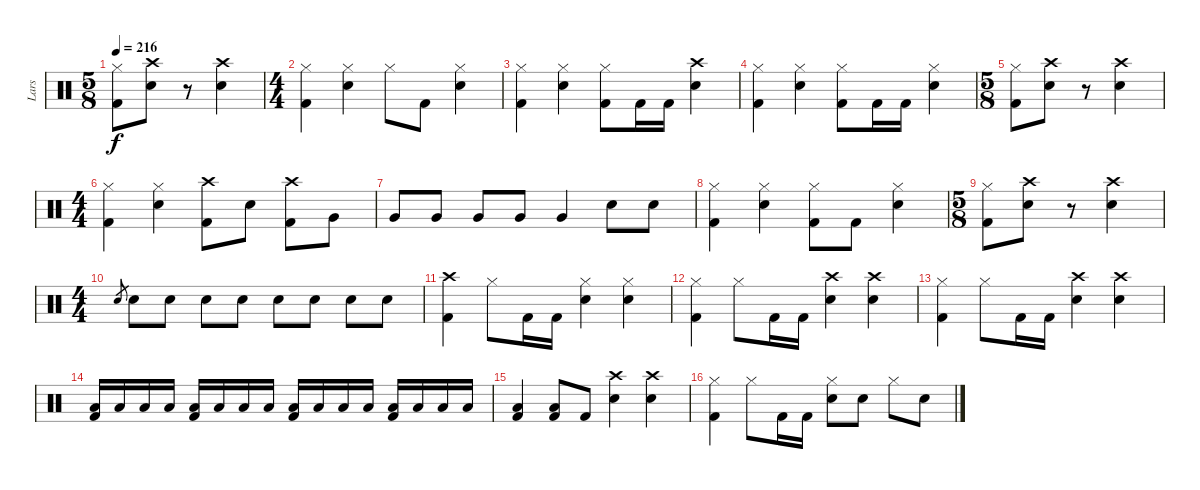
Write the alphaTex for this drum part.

\track ("Lars" "Lars") {instrument percussion}
\staff {score}
\articulation defaults
\ts (5 8)
\tempo 216
\clef neutral
\ks c
("Hi-Hat (closed)" "Kick (hit) 2").8{dy f} ("Crash high (hit)" "Electric Snare (hit)").8 r.8 ("Crash high (hit)" "Electric Snare (hit)").4 |
\ts (4 4)
("Hi-Hat (closed)" "Kick (hit) 2").4 ("Hi-Hat (closed)" "Electric Snare (hit)").4 "Hi-Hat (closed)".8 "Kick (hit) 2".8 ("Hi-Hat (closed)" "Electric Snare (hit)").4 |
("Hi-Hat (closed)" "Kick (hit) 2").4 ("Hi-Hat (closed)" "Electric Snare (hit)").4 ("Hi-Hat (closed)" "Kick (hit) 2").8 "Kick (hit) 2".16 "Kick (hit) 2".16 ("Crash high (hit)" "Electric Snare (hit)").4 |
("Hi-Hat (closed)" "Kick (hit) 2").4 ("Hi-Hat (closed)" "Electric Snare (hit)").4 ("Hi-Hat (closed)" "Kick (hit) 2").8 "Kick (hit) 2".16 "Kick (hit) 2".16 ("Hi-Hat (closed)" "Electric Snare (hit)").4 |
\ts (5 8)
("Hi-Hat (closed)" "Kick (hit) 2").8 ("Crash high (hit)" "Electric Snare (hit)").8 r.8 ("Crash high (hit)" "Electric Snare (hit)").4 |
\ts (4 4)
("Hi-Hat (closed)" "Kick (hit) 2").4 ("Hi-Hat (closed)" "Electric Snare (hit)").4 ("Crash high (hit)" "Kick (hit) 2").8 "Electric Snare (hit)".8 ("Crash high (hit)" "Kick (hit) 2").8 "Very Low Tom (hit)".8 |
"Very Low Tom (hit)".8 "Very Low Tom (hit)".8 "Very Low Tom (hit)".8 "Very Low Tom (hit)".8 "Very Low Tom (hit)".4 "Electric Snare (hit)".8 "Electric Snare (hit)".8 |
("Hi-Hat (closed)" "Kick (hit) 2").4 ("Hi-Hat (closed)" "Electric Snare (hit)").4 ("Hi-Hat (closed)" "Kick (hit) 2").8 "Kick (hit) 2".8 ("Hi-Hat (closed)" "Electric Snare (hit)").4 |
\ts (5 8)
("Hi-Hat (closed)" "Kick (hit) 2").8 ("Crash high (hit)" "Electric Snare (hit)").8 r.8 ("Crash high (hit)" "Electric Snare (hit)").4 |
\ts (4 4)
"Electric Snare (hit)".8{gr} "Electric Snare (hit)".8 "Electric Snare (hit)".8 "Electric Snare (hit)".8 "Electric Snare (hit)".8 "Electric Snare (hit)".8 "Electric Snare (hit)".8 "Electric Snare (hit)".8 "Electric Snare (hit)".8 |
("Crash high (hit)" "Kick (hit) 2").4 "Hi-Hat (closed)".8 "Kick (hit) 2".16 "Kick (hit) 2".16 ("Hi-Hat (closed)" "Electric Snare (hit)").4 ("Hi-Hat (closed)" "Electric Snare (hit)").4 |
("Hi-Hat (closed)" "Kick (hit) 2").4 "Hi-Hat (closed)".8 "Kick (hit) 2".16 "Kick (hit) 2".16 ("Crash high (hit)" "Electric Snare (hit)").4 ("Crash high (hit)" "Electric Snare (hit)").4 |
("Hi-Hat (closed)" "Kick (hit) 2").4 "Hi-Hat (closed)".8 "Kick (hit) 2".16 "Kick (hit) 2".16 ("Crash high (hit)" "Electric Snare (hit)").4 ("Crash high (hit)" "Electric Snare (hit)").4 |
("Low Floor Tom (hit)" "Kick (hit) 2").16 "Low Floor Tom (hit)".16 "Low Floor Tom (hit)".16 "Low Floor Tom (hit)".16 ("Low Floor Tom (hit)" "Kick (hit) 2").16 "Low Floor Tom (hit)".16 "Low Floor Tom (hit)".16 "Low Floor Tom (hit)".16 ("Low Floor Tom (hit)" "Kick (hit) 2").16 "Low Floor Tom (hit)".16 "Low Floor Tom (hit)".16 "Low Floor Tom (hit)".16 ("Low Floor Tom (hit)" "Kick (hit) 2").16 "Low Floor Tom (hit)".16 "Low Floor Tom (hit)".16 "Low Floor Tom (hit)".16 |
("Low Floor Tom (hit)" "Kick (hit) 2").4 ("Low Floor Tom (hit)" "Kick (hit) 2").8 "Kick (hit) 2".8 ("Crash high (hit)" "Electric Snare (hit)").4 ("Crash high (hit)" "Electric Snare (hit)").4 |
("Hi-Hat (closed)" "Kick (hit) 2").4 "Hi-Hat (closed)".8 "Kick (hit) 2".16 "Kick (hit) 2".16 ("Hi-Hat (closed)" "Electric Snare (hit)").8 "Electric Snare (hit)".8 "Hi-Hat (closed)".8 "Electric Snare (hit)".8
